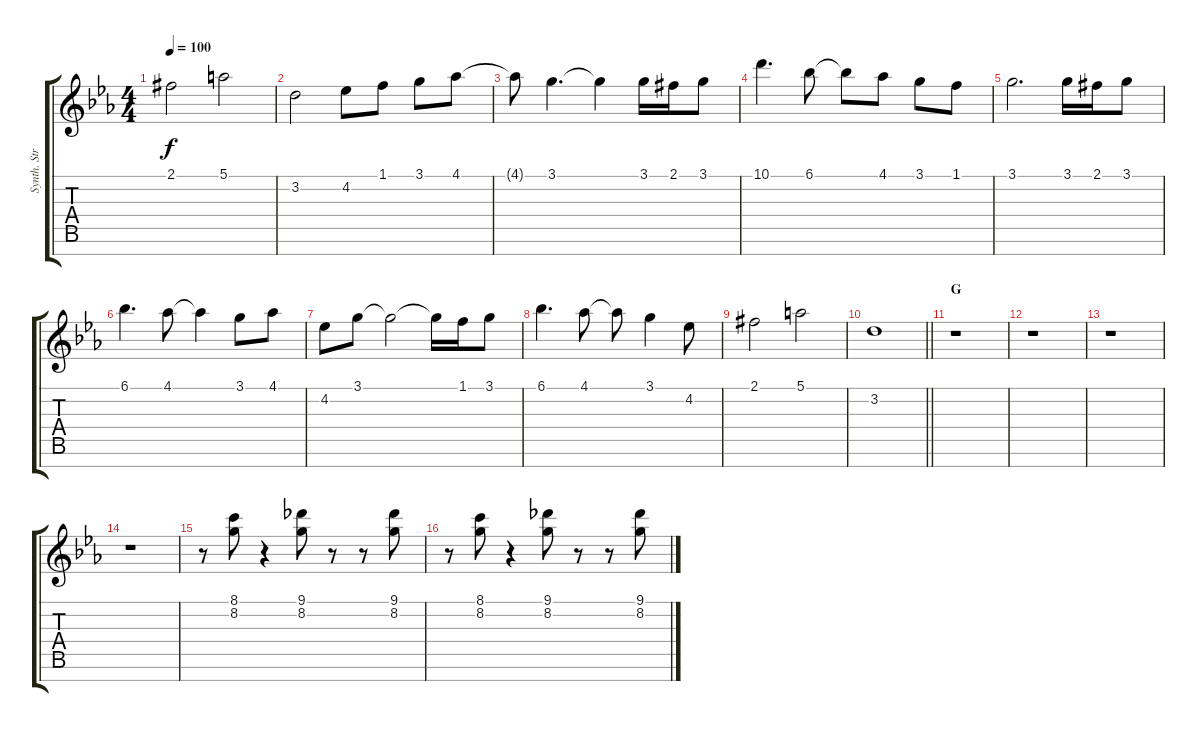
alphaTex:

\track ("Synth. Strings" "Synth. Str") {instrument stringensemble1}
\staff {score tabs}
\tuning (E5 B4 G4 D4 A3 E3 B2) {hide}
\ts (4 4)
\tempo 100
\clef g2
\ks eb
2.1{acc #}.2{dy f} 5.1.2 |
3.2.2 4.2.8 1.1.8 3.1.8 4.1.8 |
4.1{t}.8 3.1.4{d} 3.1{t}.4 3.1.16 2.1{acc #}.16 3.1.8 |
10.1.4{d} 6.1.8 6.1{t}.8 4.1.8 3.1.8 1.1.8 |
3.1.2{d} 3.1.16 2.1{acc #}.16 3.1.8 |
6.1.4{d} 4.1.8 4.1{t}.4 3.1.8 4.1.8 |
4.2.8 3.1.8 3.1{t}.2 3.1{t}.16 1.1.16 3.1.8 |
6.1.4{d} 4.1.8 4.1{t}.8 3.1.4 4.2.8 |
2.1{acc #}.2 5.1.2 |
\barLineRight lightlight
3.2.1 |
\section ("" "G")
r.1 |
r.1 |
r.1 |
r.1 |
r.8 (8.1 8.2).8 r.4 (9.1 8.2).8 r.8 r.8 (9.1 8.2).8 |
r.8 (8.1 8.2).8 r.4 (9.1 8.2).8 r.8 r.8 (9.1 8.2).8
